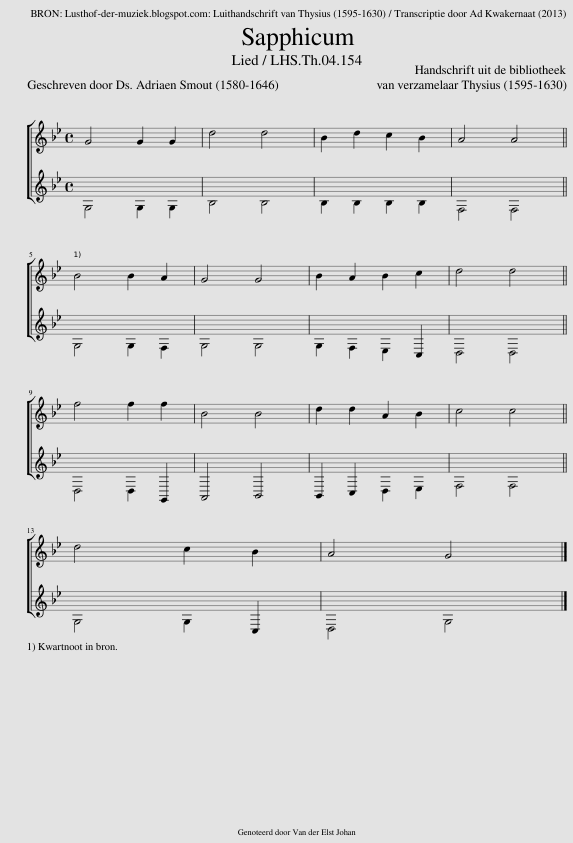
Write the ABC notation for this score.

X:1
%%score [ 1 2 ]
L:1/8
Q:1/4=150
M:4/4
I:linebreak $
K:Bb
V:1 treble
V:2 treble
V:1
 G4 G2 G2 | d4 d4 | B2 d2 c2 B2 | A4 A4 ||$ B4 B2 A2 | %5
 G4 G4 | B2 A2 B2 c2 | d4 d4 ||$ f4 f2 f2 | B4 B4 | %10
 d2 d2 A2 B2 | c4 c4 ||$ d4 c2 B2 | A4 G4 |] %14
V:2
 G,4 G,2 G,2 | B,4 B,4 | B,2 B,2 B,2 B,2 | F,4 F,4 ||$ G,4 G,2 F,2 | %5
 G,4 G,4 | G,2 F,2 E,2 C,2 | D,4 D,4 ||$ D,4 D,2 G,,2 | A,,4 B,,4 | %10
 B,,2 C,2 D,2 E,2 | F,4 F,4 ||$ G,4 G,2 C,2 | D,4 G,4 |] %14
